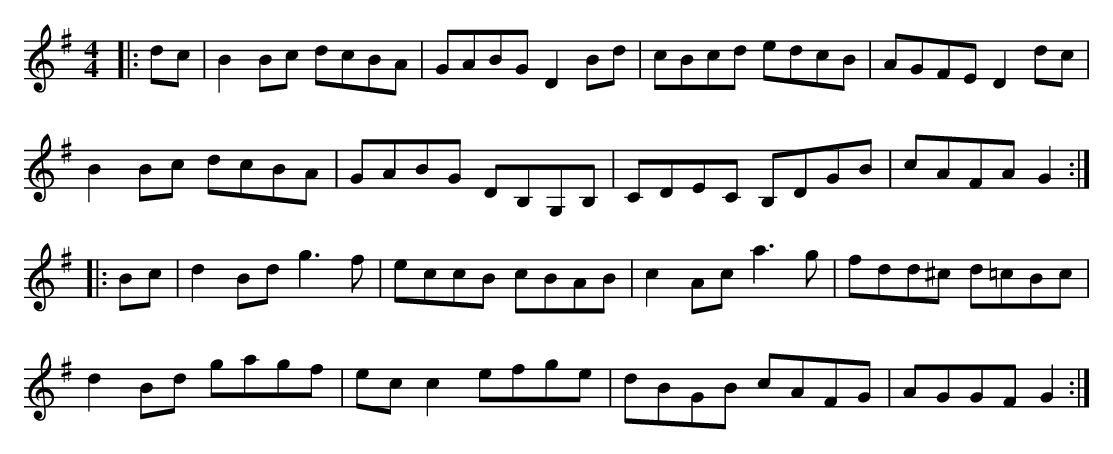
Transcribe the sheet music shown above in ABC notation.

X:1
M:4/4
K:G
|:dc|B2Bc dcBA|GABG D2 Bd|cBcd edcB|AGFE D2dc|
B2Bc dcBA|GABG DB,G,B,|CDEC B,DGB|cAFA G2:|
|:Bc|d2 Bd g3f|eccB cBAB|c2Ac a3g|fdd^c d=cBc|
d2 Bd gagf|ecc2 efge|dBGB cAFG|AGGF G2:|
